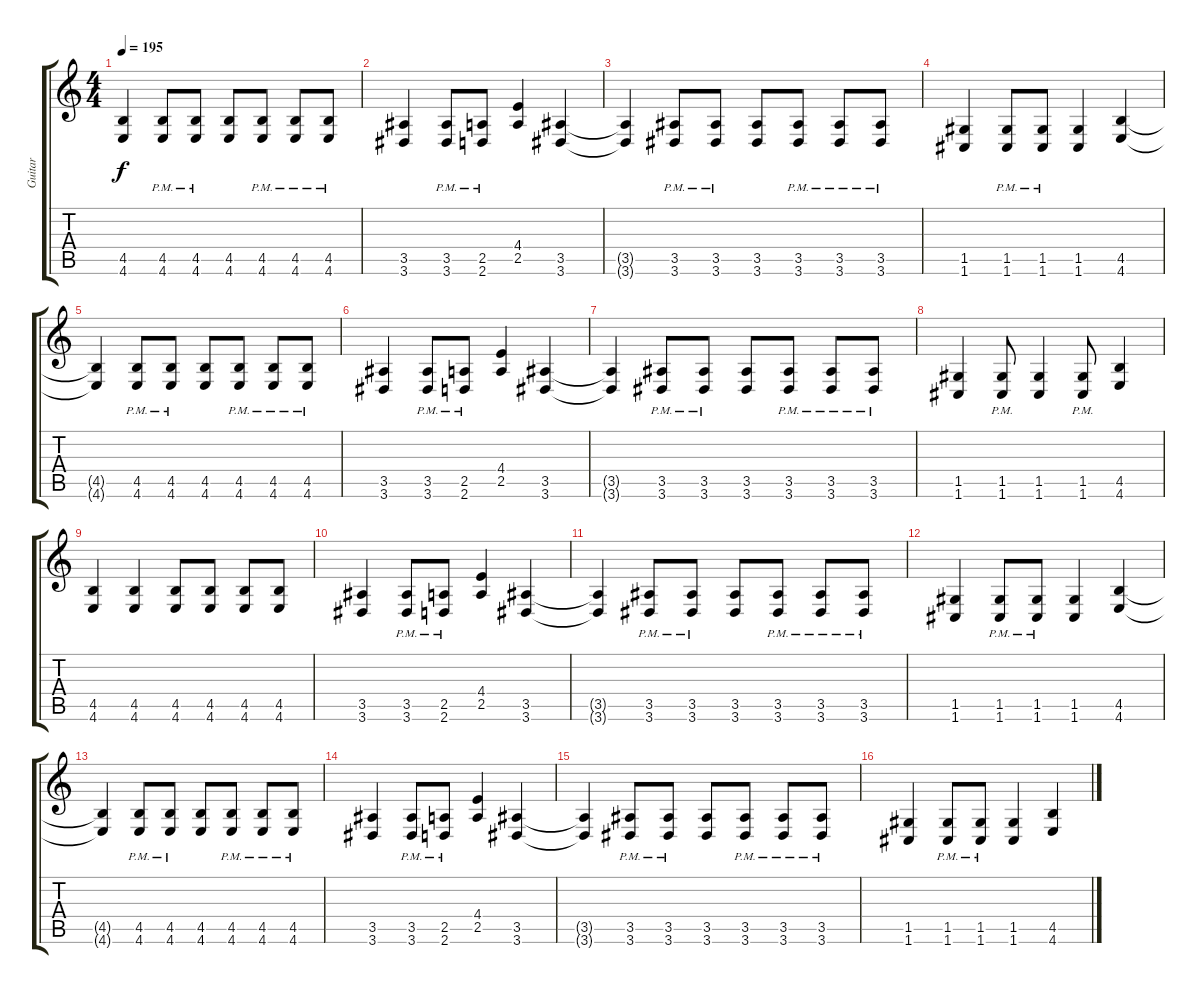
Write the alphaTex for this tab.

\track ("Guitar" "Guitar") {instrument distortionguitar}
\staff {score tabs}
\tuning (D4 A3 F3 C3 G2 C2) {hide}
\ts (4 4)
\tempo 195
\clef g2
\ks c
(4.5{t} 4.6{t}).4{dy f} (4.5{pm} 4.6{pm}).8 (4.5{pm} 4.6{pm}).8 (4.5 4.6).8 (4.5{pm} 4.6{pm}).8 (4.5{pm} 4.6{pm}).8 (4.5{pm} 4.6{pm}).8 |
(3.5 3.6).4 (3.5{pm} 3.6{pm}).8 (2.5{pm} 2.6{pm}).8 (4.4 2.5).4 (3.5 3.6).4 |
(3.5{t} 3.6{t}).4 (3.5{pm} 3.6{pm}).8 (3.5{pm} 3.6{pm}).8 (3.5 3.6).8 (3.5{pm} 3.6{pm}).8 (3.5{pm} 3.6{pm}).8 (3.5{pm} 3.6{pm}).8 |
(1.5 1.6).4 (1.5{pm} 1.6{pm}).8 (1.5{pm} 1.6{pm}).8 (1.5 1.6).4 (4.5 4.6).4 |
(4.5{t} 4.6{t}).4 (4.5{pm} 4.6{pm}).8 (4.5{pm} 4.6{pm}).8 (4.5 4.6).8 (4.5{pm} 4.6{pm}).8 (4.5{pm} 4.6{pm}).8 (4.5{pm} 4.6{pm}).8 |
(3.5 3.6).4 (3.5{pm} 3.6{pm}).8 (2.5{pm} 2.6{pm}).8 (4.4 2.5).4 (3.5 3.6).4 |
(3.5{t} 3.6{t}).4 (3.5{pm} 3.6{pm}).8 (3.5{pm} 3.6{pm}).8 (3.5 3.6).8 (3.5{pm} 3.6{pm}).8 (3.5{pm} 3.6{pm}).8 (3.5{pm} 3.6{pm}).8 |
(1.5 1.6).4 (1.5{pm} 1.6{pm}).8 (1.5 1.6).4 (1.5{pm} 1.6{pm}).8 (4.5 4.6).4 |
(4.5 4.6).4 (4.5 4.6).4 (4.5 4.6).8 (4.5 4.6).8 (4.5 4.6).8 (4.5 4.6).8 |
(3.5 3.6).4 (3.5{pm} 3.6{pm}).8 (2.5{pm} 2.6{pm}).8 (4.4 2.5).4 (3.5 3.6).4 |
(3.5{t} 3.6{t}).4 (3.5{pm} 3.6{pm}).8 (3.5{pm} 3.6{pm}).8 (3.5 3.6).8 (3.5{pm} 3.6{pm}).8 (3.5{pm} 3.6{pm}).8 (3.5{pm} 3.6{pm}).8 |
(1.5 1.6).4 (1.5{pm} 1.6{pm}).8 (1.5{pm} 1.6{pm}).8 (1.5 1.6).4 (4.5 4.6).4 |
(4.5{t} 4.6{t}).4 (4.5{pm} 4.6{pm}).8 (4.5{pm} 4.6{pm}).8 (4.5 4.6).8 (4.5{pm} 4.6{pm}).8 (4.5{pm} 4.6{pm}).8 (4.5{pm} 4.6{pm}).8 |
(3.5 3.6).4 (3.5{pm} 3.6{pm}).8 (2.5{pm} 2.6{pm}).8 (4.4 2.5).4 (3.5 3.6).4 |
(3.5{t} 3.6{t}).4 (3.5{pm} 3.6{pm}).8 (3.5{pm} 3.6{pm}).8 (3.5 3.6).8 (3.5{pm} 3.6{pm}).8 (3.5{pm} 3.6{pm}).8 (3.5{pm} 3.6{pm}).8 |
(1.5 1.6).4 (1.5{pm} 1.6{pm}).8 (1.5{pm} 1.6{pm}).8 (1.5 1.6).4 (4.5 4.6).4
